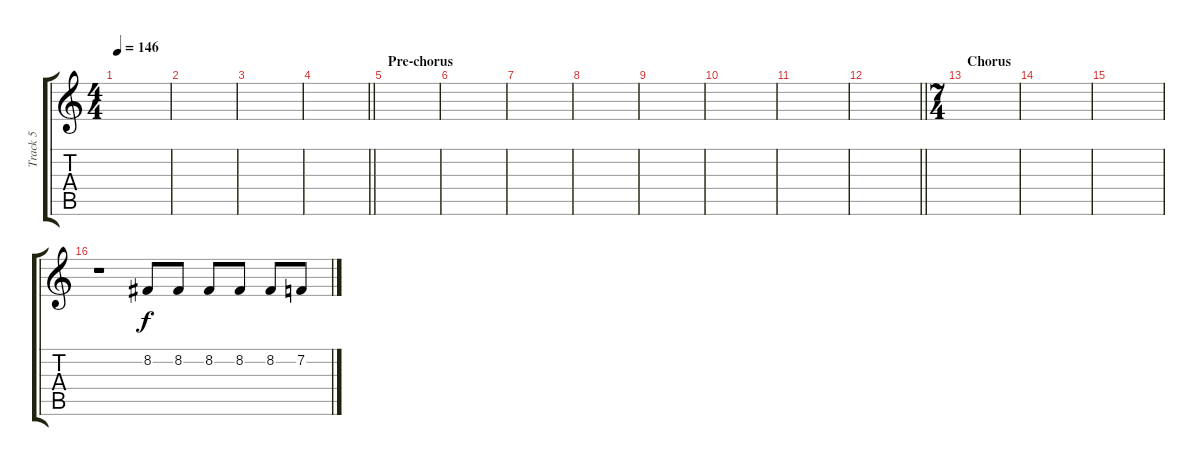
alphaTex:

\track ("Track 5" "Track 5") {instrument altosax}
\staff {score tabs}
\tuning (Eb4 Bb3 Gb3 Db3 Ab2 Eb2) {hide}
\ts (4 4)
\tempo 146
\clef g2
\ks c
|
|
|
\barLineRight lightlight
|
\section ("" "Pre-chorus")
|
|
|
|
|
|
|
\barLineRight lightlight
|
\ts (7 4)
\section ("" "Chorus")
|
|
|
r.1 8.2.8 8.2.8 8.2.8 8.2.8 8.2.8 7.2.8
